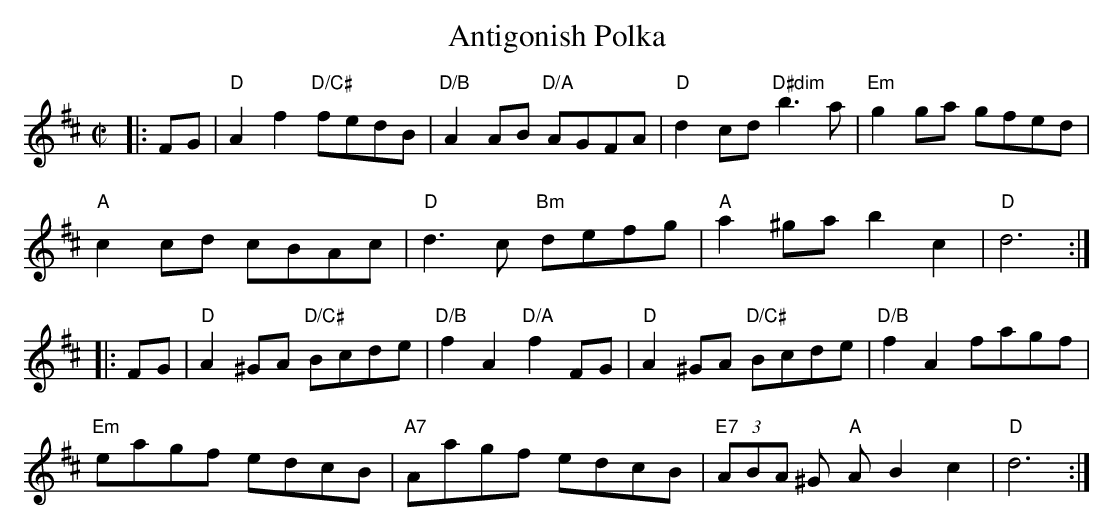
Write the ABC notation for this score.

X:1
T:Antigonish Polka
M:C|
L:1/8
K:D
|: FG |\
"D"A2 f2 "D/C#"fedB | "D/B"A2 AB "D/A"AGFA | "D"d2 cd "D#dim"b3 a | "Em"g2 ga gfed |
"A"c2 cd cBAc | "D"d3c "Bm"defg | "A"a2 ^ga b2 c2 | "D"d6 :|
|: FG |\
"D"A2 ^GA "D/C#"Bcde | "D/B"f2 A2 "D/A"f2 FG | "D"A2 ^GA "D/C#"Bcde | "D/B"f2 A2 fagf |
"Em"eagf edcB | "A7"Aagf edcB | "E7"(3ABA ^G "A"A B2 c2 | "D"d6 :|
